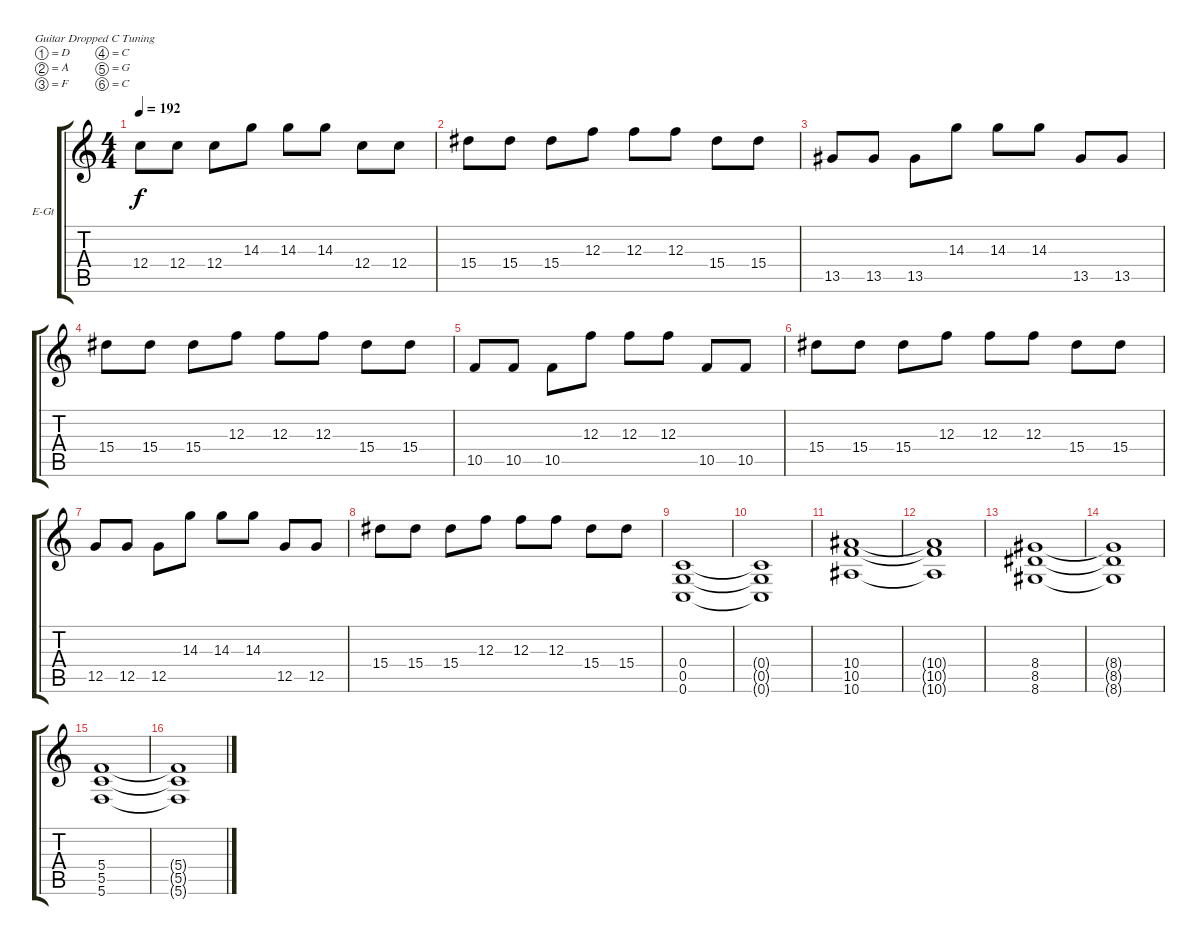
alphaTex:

\defaultSystemsLayout 4
\bracketExtendMode groupsimilarinstruments
\firstSystemTrackNameOrientation horizontal
\otherSystemsTrackNameOrientation horizontal
\track ("Electric Guitar" "E-Gt") {instrument distortionguitar}
\staff {score tabs}
\tuning (D4 A3 F3 C3 G2 C2)
\ts (4 4)
\tempo 192
\clef g2
\ks c
12.4.8{dy f} 12.4.8 12.4.8 14.3.8 14.3.8 14.3.8 12.4.8 12.4.8 |
15.4.8 15.4.8 15.4.8 12.3.8 12.3.8 12.3.8 15.4.8 15.4.8 |
13.5.8 13.5.8 13.5.8 14.3.8 14.3.8 14.3.8 13.5.8 13.5.8 |
15.4.8 15.4.8 15.4.8 12.3.8 12.3.8 12.3.8 15.4.8 15.4.8 |
10.5.8 10.5.8 10.5.8 12.3.8 12.3.8 12.3.8 10.5.8 10.5.8 |
15.4.8 15.4.8 15.4.8 12.3.8 12.3.8 12.3.8 15.4.8 15.4.8 |
12.5.8 12.5.8 12.5.8 14.3.8 14.3.8 14.3.8 12.5.8 12.5.8 |
15.4.8 15.4.8 15.4.8 12.3.8 12.3.8 12.3.8 15.4.8 15.4.8 |
(0.6 0.5 0.4).1 |
(0.4{t} 0.5{t} 0.6{t}).1 |
(10.6 10.5 10.4).1 |
(10.4{t} 10.5{t} 10.6{t}).1 |
(8.6 8.5 8.4).1 |
(8.4{t} 8.5{t} 8.6{t}).1 |
(5.6 5.5 5.4).1 |
(5.4{t} 5.5{t} 5.6{t}).1
